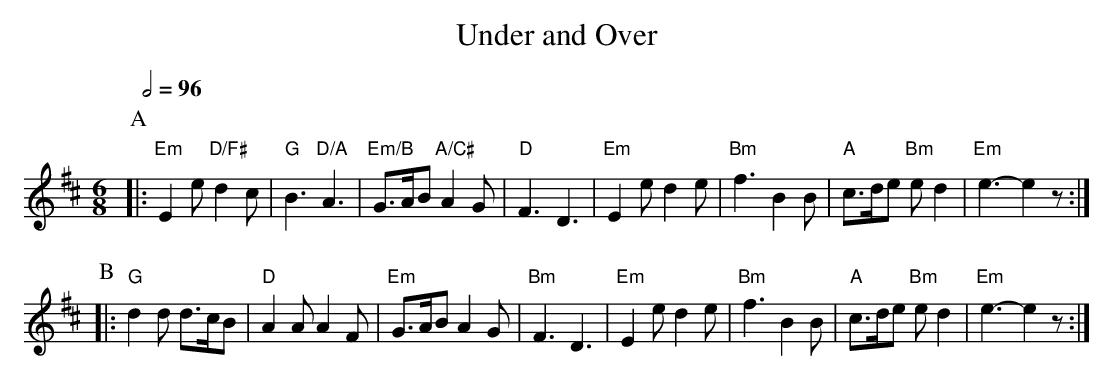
X:1
T:Under and Over
Q:1/2=96
M:6/8
L:1/8
K:EDor
P:A
|: "Em"E2e "D/F#"d2c | "G"B3 "D/A"A3 | "Em/B"G3/A/B "A/C#"A2G | "D"F3 D3 |\
"Em"E2 e d2 e | "Bm"f3 B2 B | "A"c3/d/e "Bm"ed2 | "Em"e3-e2 z :|
P:B
|: "G"d2d d3/c/B | "D"A2A A2F | "Em"G3/A/B A2G | "Bm"F3 D3 |\
"Em"E2e d2e | "Bm"f3 B2 B | "A"c3/d/e "Bm"e d2 | "Em"e3-e2 z :|
